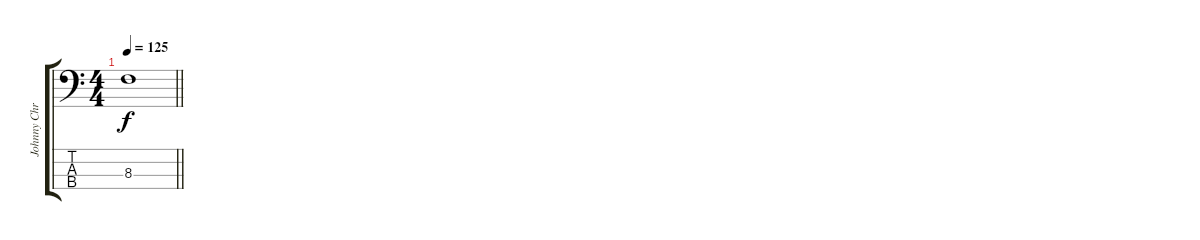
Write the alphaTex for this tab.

\track ("Johnny Christ" "Johnny Chr") {instrument electricbasspick}
\staff {score tabs}
\tuning (G2 D2 A1 D1) {hide}
\ts (4 4)
\tempo 125
\clef f4
\barLineRight lightlight
\ks c
8.3{t}.1{dy f}
